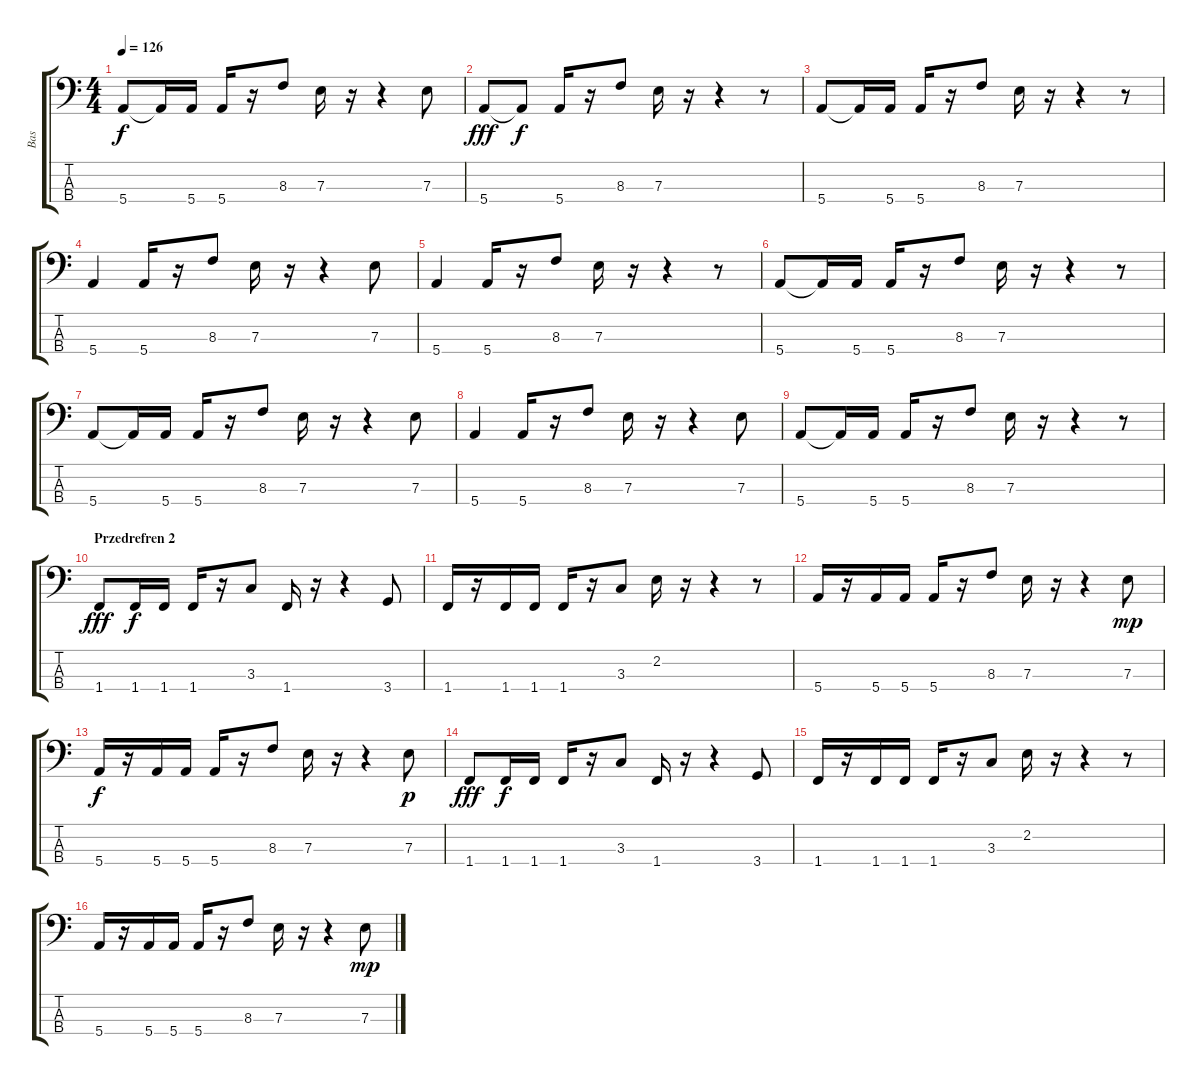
\track ("Bas" "Bas") {instrument electricbassfinger}
\staff {score tabs}
\tuning (G2 D2 A1 E1) {hide}
\ts (4 4)
\tempo 126
\clef f4
\ks c
5.4.8{dy f} 5.4{t}.16 5.4.16 5.4.16 r.16 8.3.8 7.3.16 r.16 r.4 7.3.8 |
5.4.8{dy fff} 5.4{t}.8{dy f} 5.4.16 r.16 8.3.8 7.3.16 r.16 r.4 r.8 |
5.4.8 5.4{t}.16 5.4.16 5.4.16 r.16 8.3.8 7.3.16 r.16 r.4 r.8 |
5.4.4 5.4.16 r.16 8.3.8 7.3.16 r.16 r.4 7.3.8 |
5.4.4 5.4.16 r.16 8.3.8 7.3.16 r.16 r.4 r.8 |
5.4.8 5.4{t}.16 5.4.16 5.4.16 r.16 8.3.8 7.3.16 r.16 r.4 r.8 |
5.4.8 5.4{t}.16 5.4.16 5.4.16 r.16 8.3.8 7.3.16 r.16 r.4 7.3.8 |
5.4.4 5.4.16 r.16 8.3.8 7.3.16 r.16 r.4 7.3.8 |
5.4.8 5.4{t}.16 5.4.16 5.4.16 r.16 8.3.8 7.3.16 r.16 r.4 r.8 |
\section ("" "Przedrefren 2")
1.4.8{dy fff} 1.4.16{dy f} 1.4.16 1.4.16 r.16 3.3.8 1.4.16 r.16 r.4 3.4.8 |
1.4.16 r.16 1.4.16 1.4.16 1.4.16 r.16 3.3.8 2.2.16 r.16 r.4 r.8 |
5.4.16 r.16 5.4.16 5.4.16 5.4.16 r.16 8.3.8 7.3.16 r.16 r.4 7.3.8{dy mp} |
5.4.16{dy f} r.16 5.4.16 5.4.16 5.4.16 r.16 8.3.8 7.3.16 r.16 r.4 7.3.8{dy p} |
1.4.8{dy fff} 1.4.16{dy f} 1.4.16 1.4.16 r.16 3.3.8 1.4.16 r.16 r.4 3.4.8 |
1.4.16 r.16 1.4.16 1.4.16 1.4.16 r.16 3.3.8 2.2.16 r.16 r.4 r.8 |
5.4.16 r.16 5.4.16 5.4.16 5.4.16 r.16 8.3.8 7.3.16 r.16 r.4 7.3.8{dy mp}
